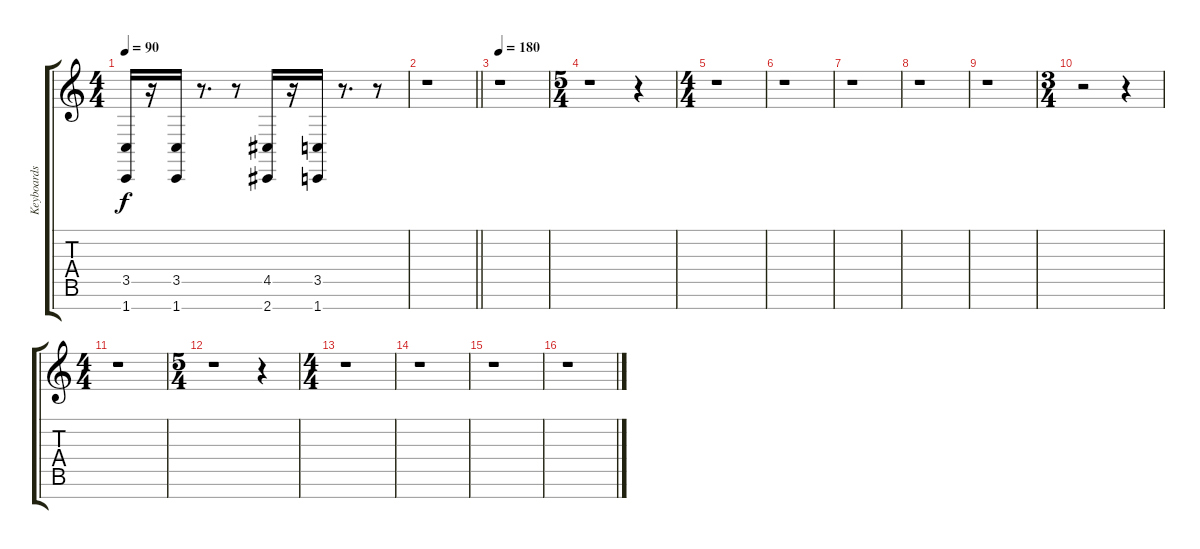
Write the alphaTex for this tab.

\track ("Keyboards 1" "Keyboards ") {instrument electricgrandpiano}
\staff {score tabs}
\tuning (E4 B3 G3 D3 A2 E2 B1) {hide}
\ts (4 4)
\tempo 90
\clef g2
\ks c
(3.5 1.7).16{dy f volume 8} r.16 (3.5 1.7).16 r.8{d} r.8 (4.5 2.7).16 r.16 (3.5 1.7).16 r.8{d} r.8 |
\barLineRight lightlight
r.1 |
\tempo 180
r.1 |
\ts (5 4)
r.1 r.4 |
\ts (4 4)
r.1 |
r.1 |
r.1 |
r.1 |
r.1 |
\ts (3 4)
r.2 r.4 |
\ts (4 4)
r.1 |
\ts (5 4)
r.1 r.4 |
\ts (4 4)
r.1 |
r.1 |
r.1 |
r.1
